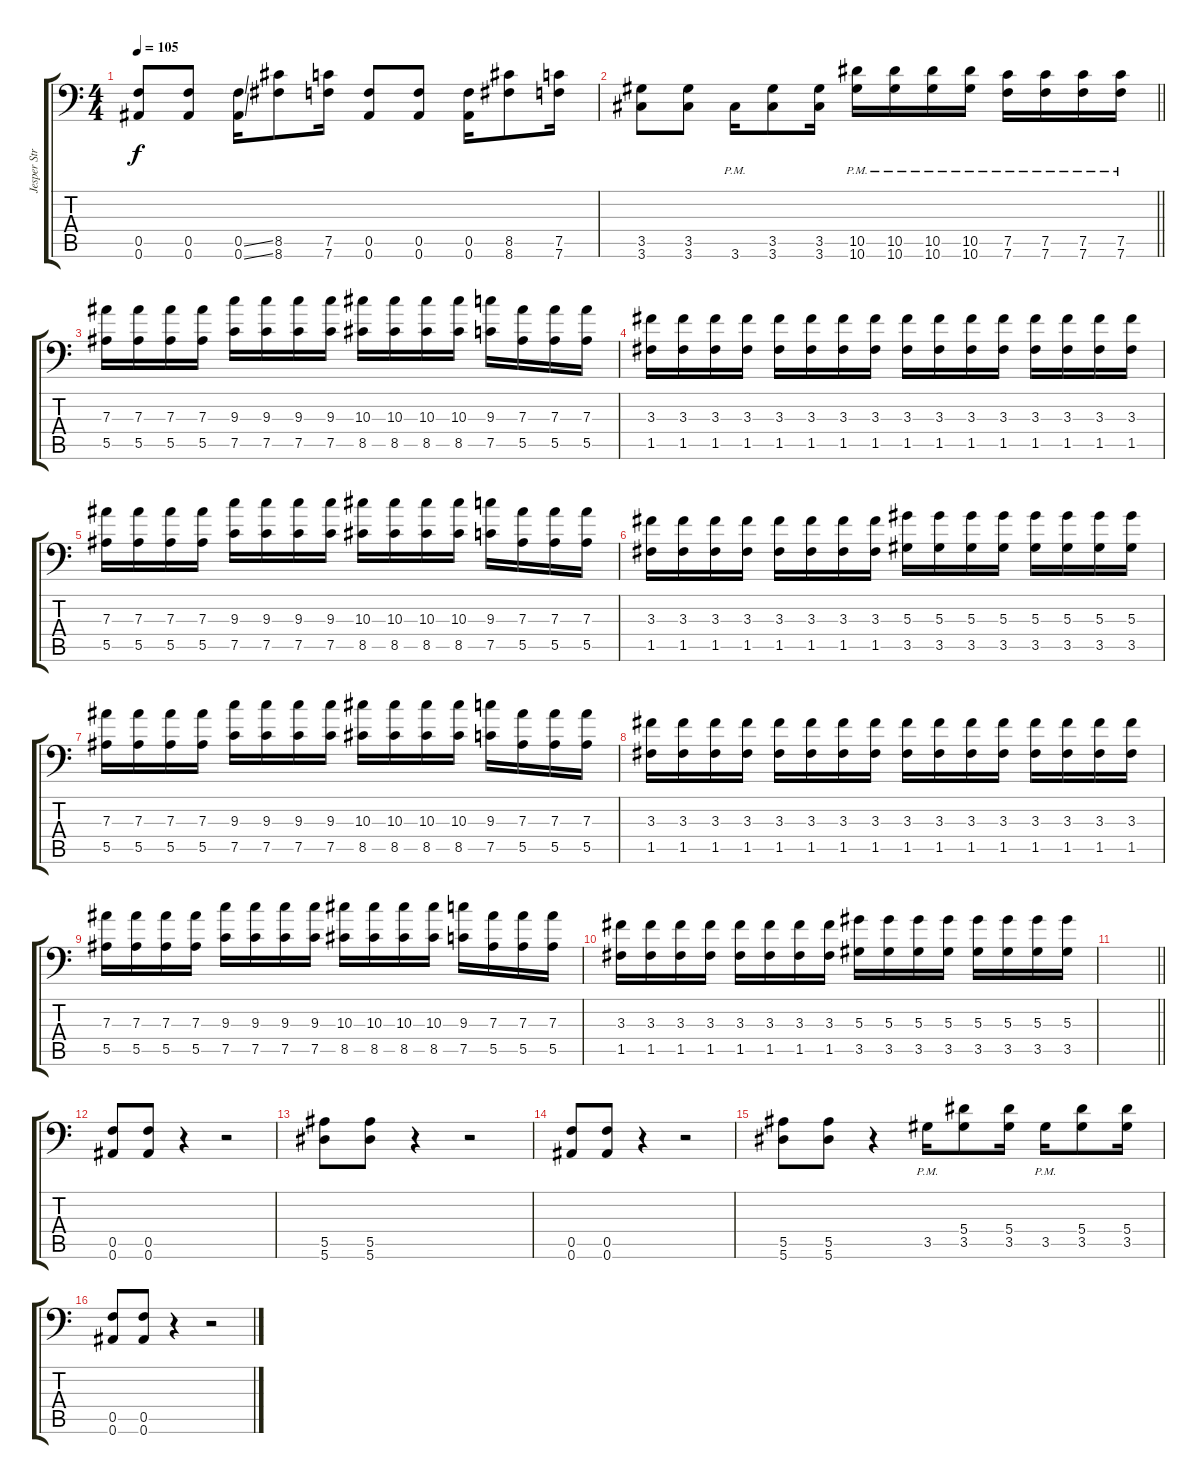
\track ("Jesper Strömblad" "Jesper Str") {instrument distortionguitar}
\staff {score tabs}
\tuning (C4 G3 Eb3 Bb2 F2 Bb1) {hide}
\ts (4 4)
\tempo 105
\clef f4
\ks c
(0.5 0.6).8{dy f} (0.5 0.6).8 (0.5{ss} 0.6{ss}).16 (8.5 8.6).8 (7.5 7.6).16 (0.5 0.6).8 (0.5 0.6).8 (0.5 0.6).16 (8.5 8.6).8 (7.5 7.6).16 |
\barLineRight lightlight
(3.5 3.6).8 (3.5 3.6).8 3.6{pm}.16 (3.5 3.6).8 (3.5 3.6).16 (10.5{pm} 10.6{pm}).16 (10.5{pm} 10.6{pm}).16 (10.5{pm} 10.6{pm}).16 (10.5{pm} 10.6{pm}).16 (7.5{pm} 7.6{pm}).16 (7.5{pm} 7.6{pm}).16 (7.5{pm} 7.6{pm}).16 (7.5{pm} 7.6{pm}).16 |
(7.3 5.5).16 (7.3 5.5).16 (7.3 5.5).16 (7.3 5.5).16 (9.3 7.5).16 (9.3 7.5).16 (9.3 7.5).16 (9.3 7.5).16 (10.3 8.5).16 (10.3 8.5).16 (10.3 8.5).16 (10.3 8.5).16 (9.3 7.5).16 (7.3 5.5).16 (7.3 5.5).16 (7.3 5.5).16 |
(3.3 1.5).16 (3.3 1.5).16 (3.3 1.5).16 (3.3 1.5).16 (3.3 1.5).16 (3.3 1.5).16 (3.3 1.5).16 (3.3 1.5).16 (3.3 1.5).16 (3.3 1.5).16 (3.3 1.5).16 (3.3 1.5).16 (3.3 1.5).16 (3.3 1.5).16 (3.3 1.5).16 (3.3 1.5).16 |
(7.3 5.5).16 (7.3 5.5).16 (7.3 5.5).16 (7.3 5.5).16 (9.3 7.5).16 (9.3 7.5).16 (9.3 7.5).16 (9.3 7.5).16 (10.3 8.5).16 (10.3 8.5).16 (10.3 8.5).16 (10.3 8.5).16 (9.3 7.5).16 (7.3 5.5).16 (7.3 5.5).16 (7.3 5.5).16 |
(3.3 1.5).16 (3.3 1.5).16 (3.3 1.5).16 (3.3 1.5).16 (3.3 1.5).16 (3.3 1.5).16 (3.3 1.5).16 (3.3 1.5).16 (5.3 3.5).16 (5.3 3.5).16 (5.3 3.5).16 (5.3 3.5).16 (5.3 3.5).16 (5.3 3.5).16 (5.3 3.5).16 (5.3 3.5).16 |
(7.3 5.5).16 (7.3 5.5).16 (7.3 5.5).16 (7.3 5.5).16 (9.3 7.5).16 (9.3 7.5).16 (9.3 7.5).16 (9.3 7.5).16 (10.3 8.5).16 (10.3 8.5).16 (10.3 8.5).16 (10.3 8.5).16 (9.3 7.5).16 (7.3 5.5).16 (7.3 5.5).16 (7.3 5.5).16 |
(3.3 1.5).16 (3.3 1.5).16 (3.3 1.5).16 (3.3 1.5).16 (3.3 1.5).16 (3.3 1.5).16 (3.3 1.5).16 (3.3 1.5).16 (3.3 1.5).16 (3.3 1.5).16 (3.3 1.5).16 (3.3 1.5).16 (3.3 1.5).16 (3.3 1.5).16 (3.3 1.5).16 (3.3 1.5).16 |
(7.3 5.5).16 (7.3 5.5).16 (7.3 5.5).16 (7.3 5.5).16 (9.3 7.5).16 (9.3 7.5).16 (9.3 7.5).16 (9.3 7.5).16 (10.3 8.5).16 (10.3 8.5).16 (10.3 8.5).16 (10.3 8.5).16 (9.3 7.5).16 (7.3 5.5).16 (7.3 5.5).16 (7.3 5.5).16 |
(3.3 1.5).16 (3.3 1.5).16 (3.3 1.5).16 (3.3 1.5).16 (3.3 1.5).16 (3.3 1.5).16 (3.3 1.5).16 (3.3 1.5).16 (5.3 3.5).16 (5.3 3.5).16 (5.3 3.5).16 (5.3 3.5).16 (5.3 3.5).16 (5.3 3.5).16 (5.3 3.5).16 (5.3 3.5).16 |
\barLineRight lightlight
|
(0.5 0.6).8 (0.5 0.6).8 r.4 r.2 |
(5.5 5.6).8 (5.5 5.6).8 r.4 r.2 |
(0.5 0.6).8 (0.5 0.6).8 r.4 r.2 |
(5.5 5.6).8 (5.5 5.6).8 r.4 3.5{pm}.16 (5.4 3.5).8 (5.4 3.5).16 3.5{pm}.16 (5.4 3.5).8 (5.4 3.5).16 |
(0.5 0.6).8 (0.5 0.6).8 r.4 r.2
